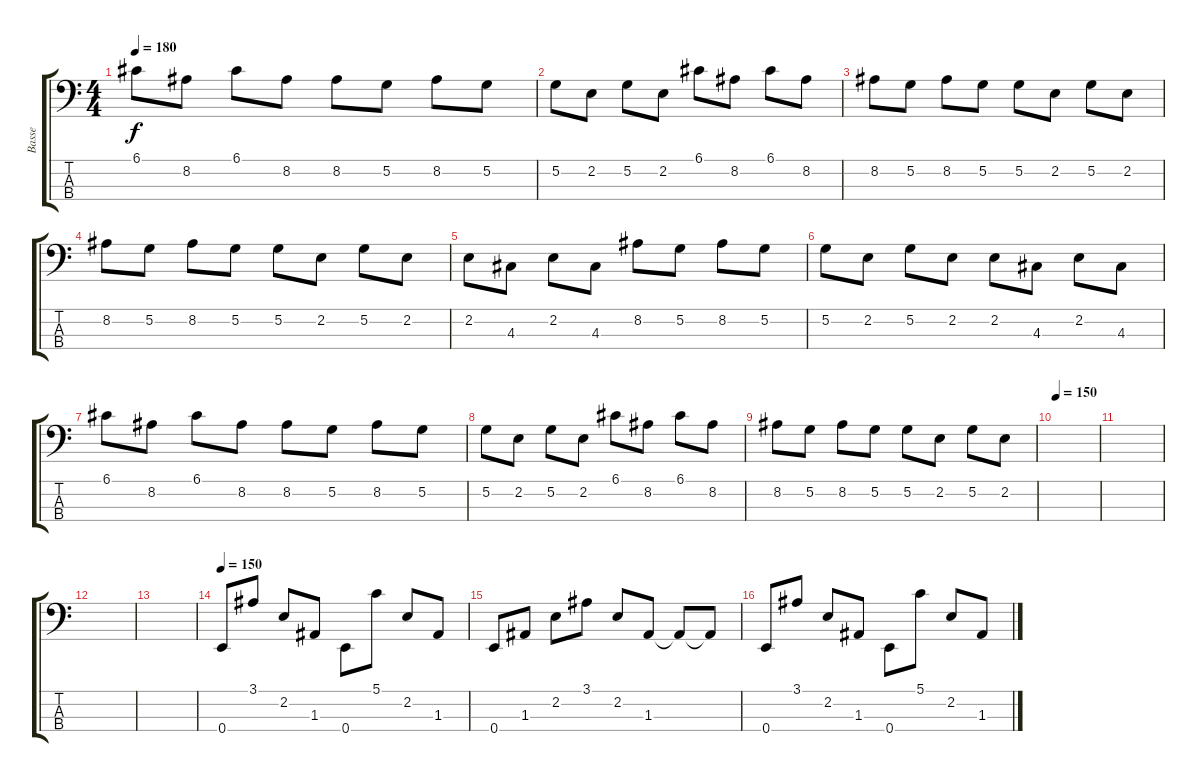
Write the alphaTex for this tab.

\track ("Basse" "Basse") {instrument electricbassfinger}
\staff {score tabs}
\tuning (G2 D2 A1 E1) {hide}
\ts (4 4)
\tempo 180
\clef f4
\ks c
6.1.8{dy f} 8.2.8 6.1.8 8.2.8 8.2.8 5.2.8 8.2.8 5.2.8 |
5.2.8 2.2.8 5.2.8 2.2.8 6.1.8 8.2.8 6.1.8 8.2.8 |
8.2.8 5.2.8 8.2.8 5.2.8 5.2.8 2.2.8 5.2.8 2.2.8 |
8.2.8 5.2.8 8.2.8 5.2.8 5.2.8 2.2.8 5.2.8 2.2.8 |
2.2.8 4.3.8 2.2.8 4.3.8 8.2.8 5.2.8 8.2.8 5.2.8 |
5.2.8 2.2.8 5.2.8 2.2.8 2.2.8 4.3.8 2.2.8 4.3.8 |
6.1.8 8.2.8 6.1.8 8.2.8 8.2.8 5.2.8 8.2.8 5.2.8 |
5.2.8 2.2.8 5.2.8 2.2.8 6.1.8 8.2.8 6.1.8 8.2.8 |
8.2.8 5.2.8 8.2.8 5.2.8 5.2.8 2.2.8 5.2.8 2.2.8 |
\tempo 150
|
|
|
|
\tempo 150
0.4.8 3.1.8 2.2.8 1.3.8 0.4.8 5.1.8 2.2.8 1.3.8 |
0.4.8 1.3.8 2.2.8 3.1.8 2.2.8 1.3.8 1.3{t}.8 1.3{t}.8 |
0.4.8 3.1.8 2.2.8 1.3.8 0.4.8 5.1.8 2.2.8 1.3.8
